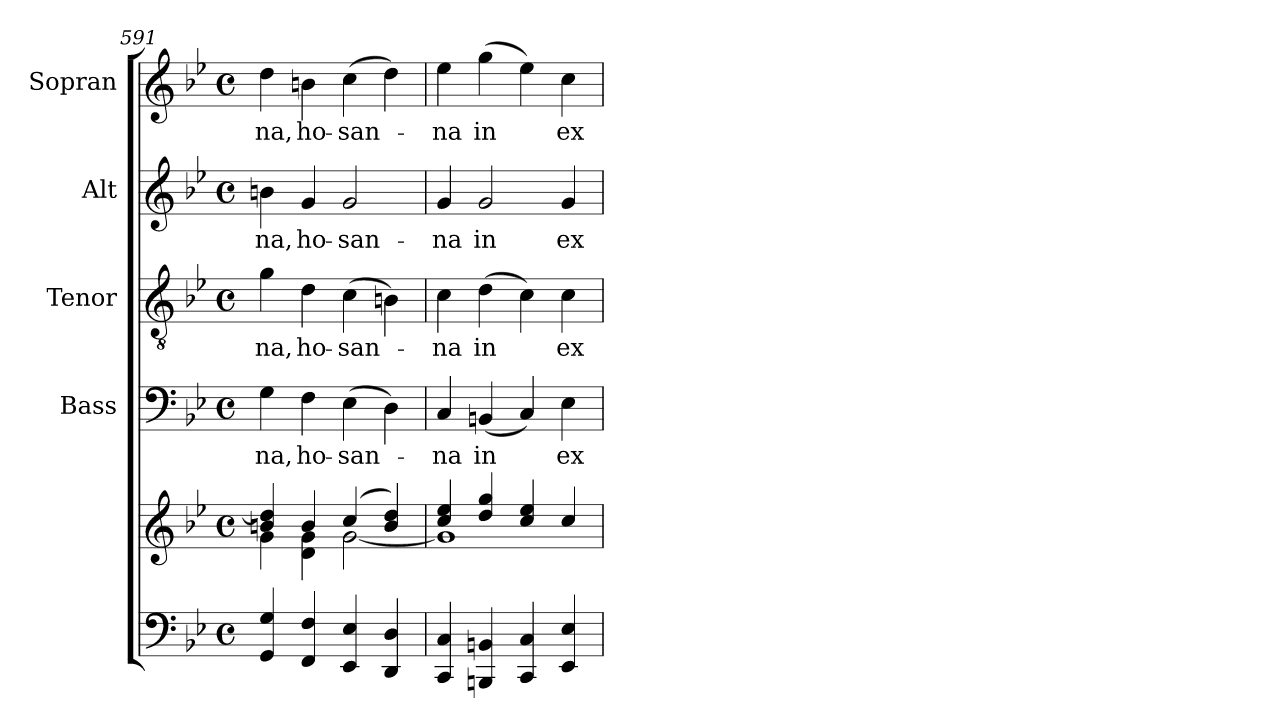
**kern	**kern	**kern	**text	**kern	**text	**kern	**text	**kern	**text
*part5	*part5	*part4	*part4	*part3	*part3	*part2	*part2	*part1	*part1
*staff6	*staff5	*staff4	*staff4	*staff3	*staff3	*staff2	*staff2	*staff1	*staff1
*	*	*I"Bass	*	*I"Tenor	*	*I"Alt	*	*I"Sopran	*
*	*	*I'B.	*	*I'T.	*	*I'A.	*	*I'S.	*
!!LO:PB:g=z
*clefF4	*clefG2	*clefF4	*	*clefGv2	*	*clefG2	*	*clefG2	*
*k[b-e-]	*k[b-e-]	*k[b-e-]	*	*k[b-e-]	*	*k[b-e-]	*	*k[b-e-]	*
*B-:	*B-:	*B-:	*	*B-:	*	*B-:	*	*B-:	*
*M4/4	*M4/4	*M4/4	*	*M4/4	*	*M4/4	*	*M4/4	*
*met(c)	*met(c)	*met(c)	*	*met(c)	*	*met(c)	*	*met(c)	*
=591	=591	=591	=591	=591	=591	=591	=591	=591	=591
*	*^	*	*	*	*	*	*	*	*
!	!	!	!	!LO:LY:b	!	!LO:LY:b	!	!LO:LY:b	!	!LO:LY:b
4GG/ 4G/	4bn/ 4dd/]	4g\	4G\	-na,	4g\	-na,	4bn\	-na,	4dd\	-na,
!	!	!	!	!LO:LY:b	!	!LO:LY:b	!	!LO:LY:b	!	!LO:LY:b
4FF/ 4F/	4b/	4d\ 4g\	4F\	ho-	4d\	ho-	4g/	ho-	4bn\	ho-
!	!	!	!	!LO:LY:b	!	!LO:LY:b	!	!LO:LY:b	!	!LO:LY:b
4EE-/ 4E-/	(4cc/	[<2g\	(>4E-\	-san-	(>4c\	-san-	2g/	-san-	(>4cc\	-san-
4DD/ 4D/	4b/ 4dd/)	.	4D\)	.	4Bn\)	.	.	.	4dd\)	.
=592	=592	=592	=592	=592	=592	=592	=592	=592	=592	=592
!	!	!	!	!LO:LY:b	!	!LO:LY:b	!	!LO:LY:b	!	!LO:LY:b
4CC/ 4C/	4cc/ 4ee-/	1g]	4C/	-na	4c\	-na	4g/	-na	4ee-\	-na
!	!	!	!	!LO:LY:b	!	!LO:LY:b	!	!LO:LY:b	!	!LO:LY:b
4BBBn/ 4BBn/	4dd/ 4gg/	.	(<4BBn/	in	(>4d\	in	2g/	in	(>4gg\	in
4CC/ 4C/	4cc/ 4ee-/	.	4C/)	.	4c\)	.	.	.	4ee-\)	.
!	!	!	!	!LO:LY:b	!	!LO:LY:b	!	!LO:LY:b	!	!LO:LY:b
4EE-/ 4E-/	4cc/	.	4E-\	ex-	4c\	ex-	4g/	ex-	4cc\	ex-
*	*v	*v	*	*	*	*	*	*	*	*
=	=	=	=	=	=	=	=	=	=
*-	*-	*-	*-	*-	*-	*-	*-	*-	*-
